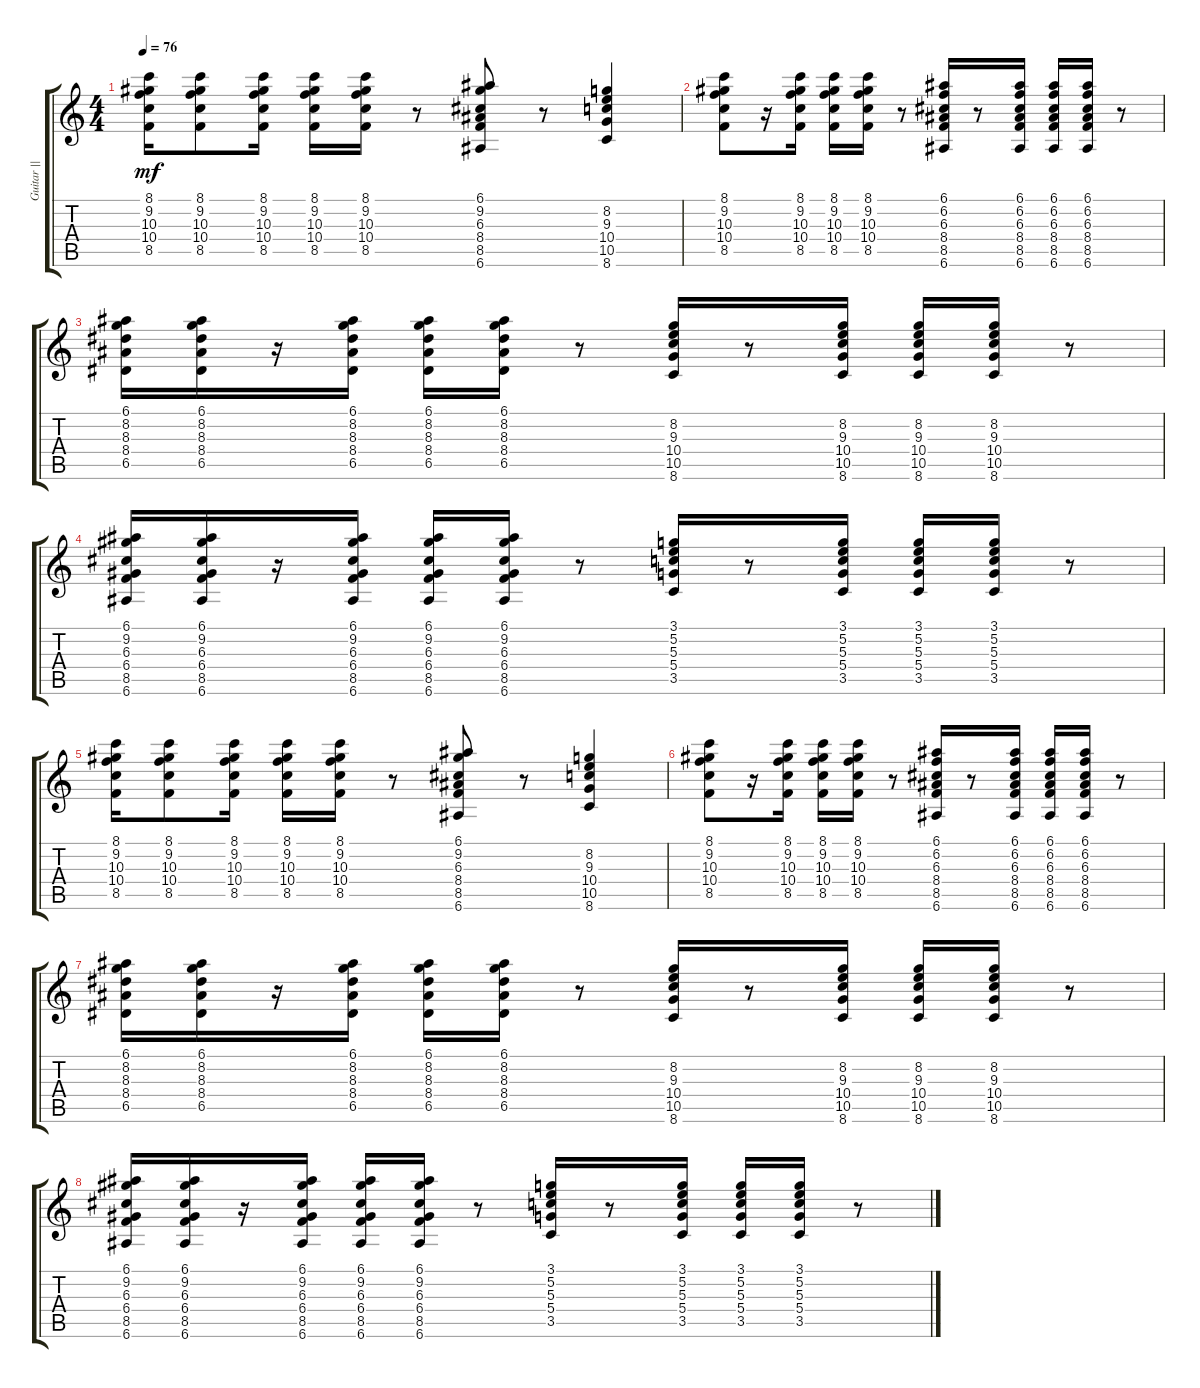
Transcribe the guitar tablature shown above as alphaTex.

\track ("Guitar || (clean electric)" "Guitar || ") {instrument electricguitarclean}
\staff {score tabs}
\tuning (E4 B3 G3 D3 A2 E2) {hide}
\ts (4 4)
\tempo 76
\clef g2
\ks c
(8.1 9.2 10.3 10.4 8.5).16{dy mf} (8.1 9.2 10.3 10.4 8.5).8 (8.1 9.2 10.3 10.4 8.5).16 (8.1 9.2 10.3 10.4 8.5).16 (8.1 9.2 10.3 10.4 8.5).16 r.8 (6.1 9.2 6.3 8.4 8.5 6.6).8 r.8 (8.2 9.3 10.4 10.5 8.6).4 |
(8.1 9.2 10.3 10.4 8.5).8 r.16 (8.1 9.2 10.3 10.4 8.5).16 (8.1 9.2 10.3 10.4 8.5).16 (8.1 9.2 10.3 10.4 8.5).16 r.8 (6.1 6.2 6.3 8.4 8.5 6.6).16 r.8 (6.1 6.2 6.3 8.4 8.5 6.6).16 (6.1 6.2 6.3 8.4 8.5 6.6).16 (6.1 6.2 6.3 8.4 8.5 6.6).16 r.8 |
(6.1 8.2 8.3 8.4 6.5).16 (6.1 8.2 8.3 8.4 6.5).16 r.16 (6.1 8.2 8.3 8.4 6.5).16 (6.1 8.2 8.3 8.4 6.5).16 (6.1 8.2 8.3 8.4 6.5).16 r.8 (8.2 9.3 10.4 10.5 8.6).16 r.8 (8.2 9.3 10.4 10.5 8.6).16 (8.2 9.3 10.4 10.5 8.6).16 (8.2 9.3 10.4 10.5 8.6).16 r.8 |
(6.1 9.2 6.3 6.4 8.5 6.6).16 (6.1 9.2 6.3 6.4 8.5 6.6).16 r.16 (6.1 9.2 6.3 6.4 8.5 6.6).16 (6.1 9.2 6.3 6.4 8.5 6.6).16 (6.1 9.2 6.3 6.4 8.5 6.6).16 r.8 (3.1 5.2 5.3 5.4 3.5).16 r.8 (3.1 5.2 5.3 5.4 3.5).16 (3.1 5.2 5.3 5.4 3.5).16 (3.1 5.2 5.3 5.4 3.5).16 r.8 |
(8.1 9.2 10.3 10.4 8.5).16 (8.1 9.2 10.3 10.4 8.5).8 (8.1 9.2 10.3 10.4 8.5).16 (8.1 9.2 10.3 10.4 8.5).16 (8.1 9.2 10.3 10.4 8.5).16 r.8 (6.1 9.2 6.3 8.4 8.5 6.6).8 r.8 (8.2 9.3 10.4 10.5 8.6).4 |
(8.1 9.2 10.3 10.4 8.5).8 r.16 (8.1 9.2 10.3 10.4 8.5).16 (8.1 9.2 10.3 10.4 8.5).16 (8.1 9.2 10.3 10.4 8.5).16 r.8 (6.1 6.2 6.3 8.4 8.5 6.6).16 r.8 (6.1 6.2 6.3 8.4 8.5 6.6).16 (6.1 6.2 6.3 8.4 8.5 6.6).16 (6.1 6.2 6.3 8.4 8.5 6.6).16 r.8 |
(6.1 8.2 8.3 8.4 6.5).16 (6.1 8.2 8.3 8.4 6.5).16 r.16 (6.1 8.2 8.3 8.4 6.5).16 (6.1 8.2 8.3 8.4 6.5).16 (6.1 8.2 8.3 8.4 6.5).16 r.8 (8.2 9.3 10.4 10.5 8.6).16 r.8 (8.2 9.3 10.4 10.5 8.6).16 (8.2 9.3 10.4 10.5 8.6).16 (8.2 9.3 10.4 10.5 8.6).16 r.8 |
(6.1 9.2 6.3 6.4 8.5 6.6).16 (6.1 9.2 6.3 6.4 8.5 6.6).16 r.16 (6.1 9.2 6.3 6.4 8.5 6.6).16 (6.1 9.2 6.3 6.4 8.5 6.6).16 (6.1 9.2 6.3 6.4 8.5 6.6).16 r.8 (3.1 5.2 5.3 5.4 3.5).16 r.8 (3.1 5.2 5.3 5.4 3.5).16 (3.1 5.2 5.3 5.4 3.5).16 (3.1 5.2 5.3 5.4 3.5).16 r.8
